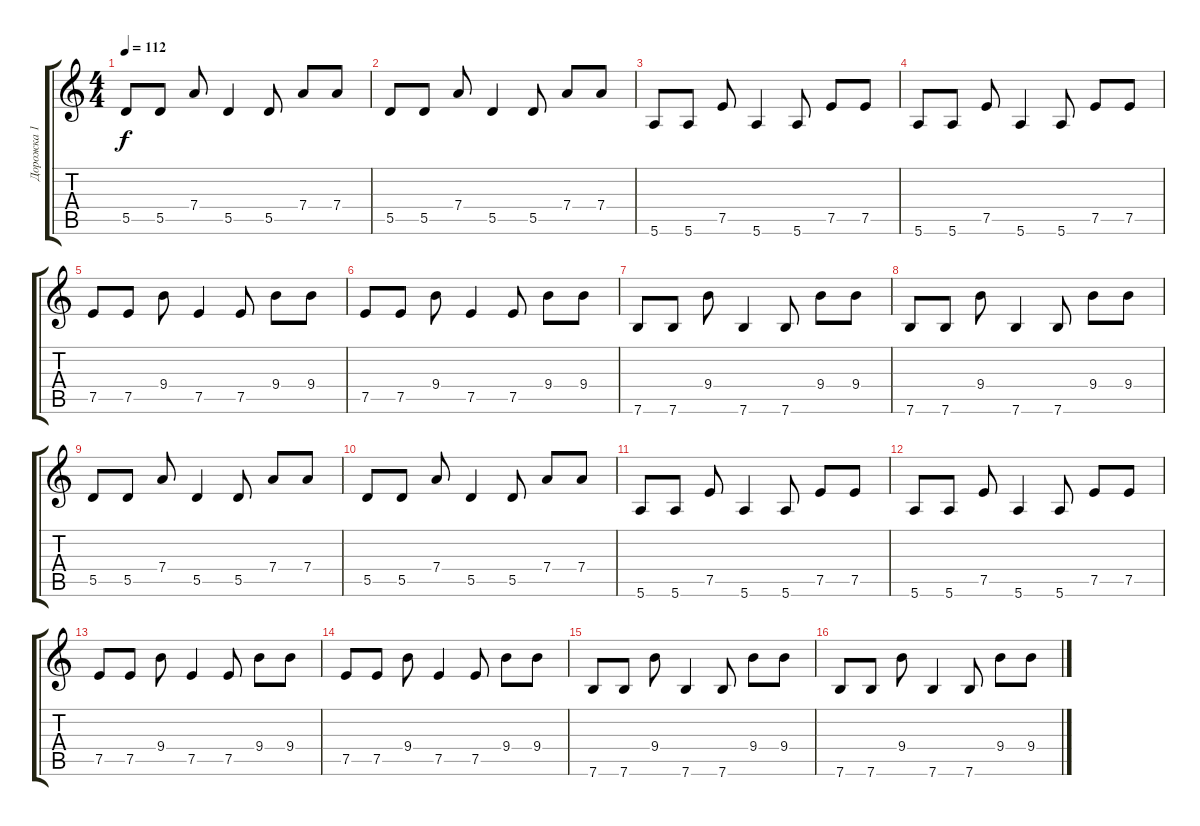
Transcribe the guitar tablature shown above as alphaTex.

\track ("Дорожка 1" "Дорожка 1") {instrument electricguitarjazz}
\staff {score tabs}
\tuning (E4 B3 G3 D3 A2 E2) {hide}
\ts (4 4)
\tempo 112
\clef g2
\ks c
5.5.8{dy f} 5.5.8 7.4.8 5.5.4 5.5.8 7.4.8 7.4.8 |
5.5.8 5.5.8 7.4.8 5.5.4 5.5.8 7.4.8 7.4.8 |
5.6.8 5.6.8 7.5.8 5.6.4 5.6.8 7.5.8 7.5.8 |
5.6.8 5.6.8 7.5.8 5.6.4 5.6.8 7.5.8 7.5.8 |
7.5.8 7.5.8 9.4.8 7.5.4 7.5.8 9.4.8 9.4.8 |
7.5.8 7.5.8 9.4.8 7.5.4 7.5.8 9.4.8 9.4.8 |
7.6.8 7.6.8 9.4.8 7.6.4 7.6.8 9.4.8 9.4.8 |
7.6.8 7.6.8 9.4.8 7.6.4 7.6.8 9.4.8 9.4.8 |
5.5.8 5.5.8 7.4.8 5.5.4 5.5.8 7.4.8 7.4.8 |
5.5.8 5.5.8 7.4.8 5.5.4 5.5.8 7.4.8 7.4.8 |
5.6.8 5.6.8 7.5.8 5.6.4 5.6.8 7.5.8 7.5.8 |
5.6.8 5.6.8 7.5.8 5.6.4 5.6.8 7.5.8 7.5.8 |
7.5.8 7.5.8 9.4.8 7.5.4 7.5.8 9.4.8 9.4.8 |
7.5.8 7.5.8 9.4.8 7.5.4 7.5.8 9.4.8 9.4.8 |
7.6.8 7.6.8 9.4.8 7.6.4 7.6.8 9.4.8 9.4.8 |
7.6.8 7.6.8 9.4.8 7.6.4 7.6.8 9.4.8 9.4.8
